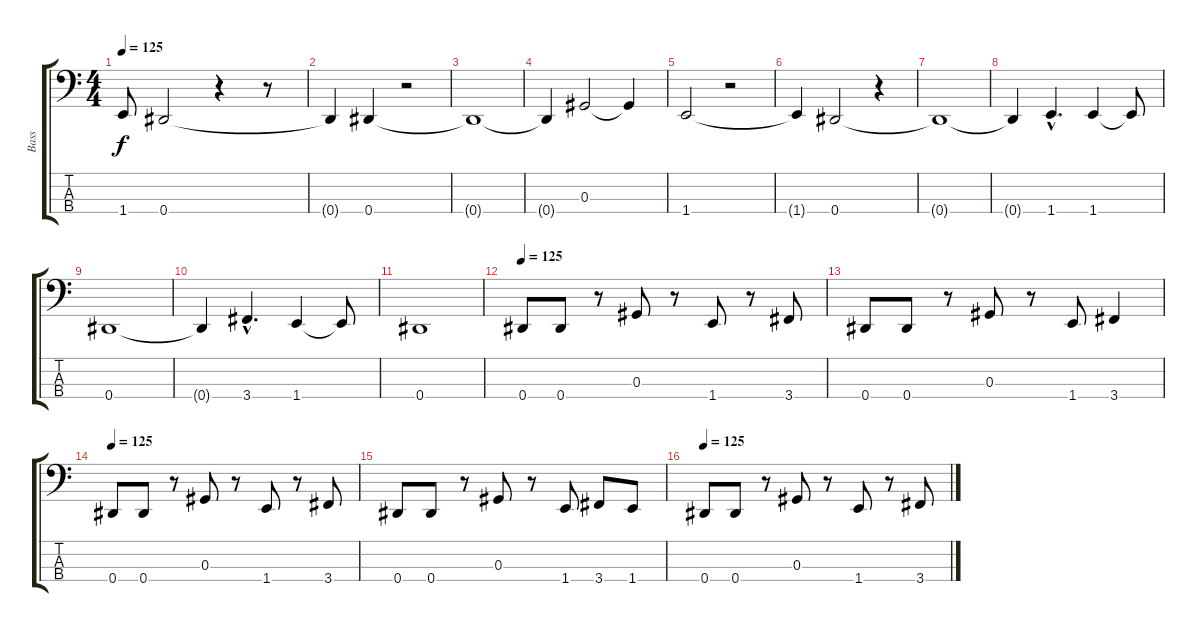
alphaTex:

\track ("Bass" "Bass") {instrument electricbassfinger}
\staff {score tabs}
\tuning (Gb2 Db2 Ab1 Eb1) {hide}
\ts (4 4)
\tempo 125
\clef f4
\ks c
1.4{t}.8{dy f} 0.4.2 r.4 r.8 |
0.4{t}.4 0.4.4 r.2 |
0.4{t}.1 |
0.4{t}.4 0.3.2 0.3{t}.4 |
1.4.2 r.2 |
1.4{t}.4 0.4.2 r.4 |
0.4{t}.1 |
0.4{t}.4 1.4{hac}.4{d} 1.4.4 1.4{t}.8 |
0.4.1 |
0.4{t}.4 3.4{hac}.4{d} 1.4.4 1.4{t}.8 |
0.4.1 |
\tempo 125
0.4.8 0.4.8 r.8 0.3.8 r.8 1.4.8 r.8 3.4.8 |
0.4.8 0.4.8 r.8 0.3.8 r.8 1.4.8 3.4.4 |
\tempo 125
0.4.8 0.4.8 r.8 0.3.8 r.8 1.4.8 r.8 3.4.8 |
0.4.8 0.4.8 r.8 0.3.8 r.8 1.4.8 3.4.8 1.4.8 |
\tempo 125
0.4.8 0.4.8 r.8 0.3.8 r.8 1.4.8 r.8 3.4.8
